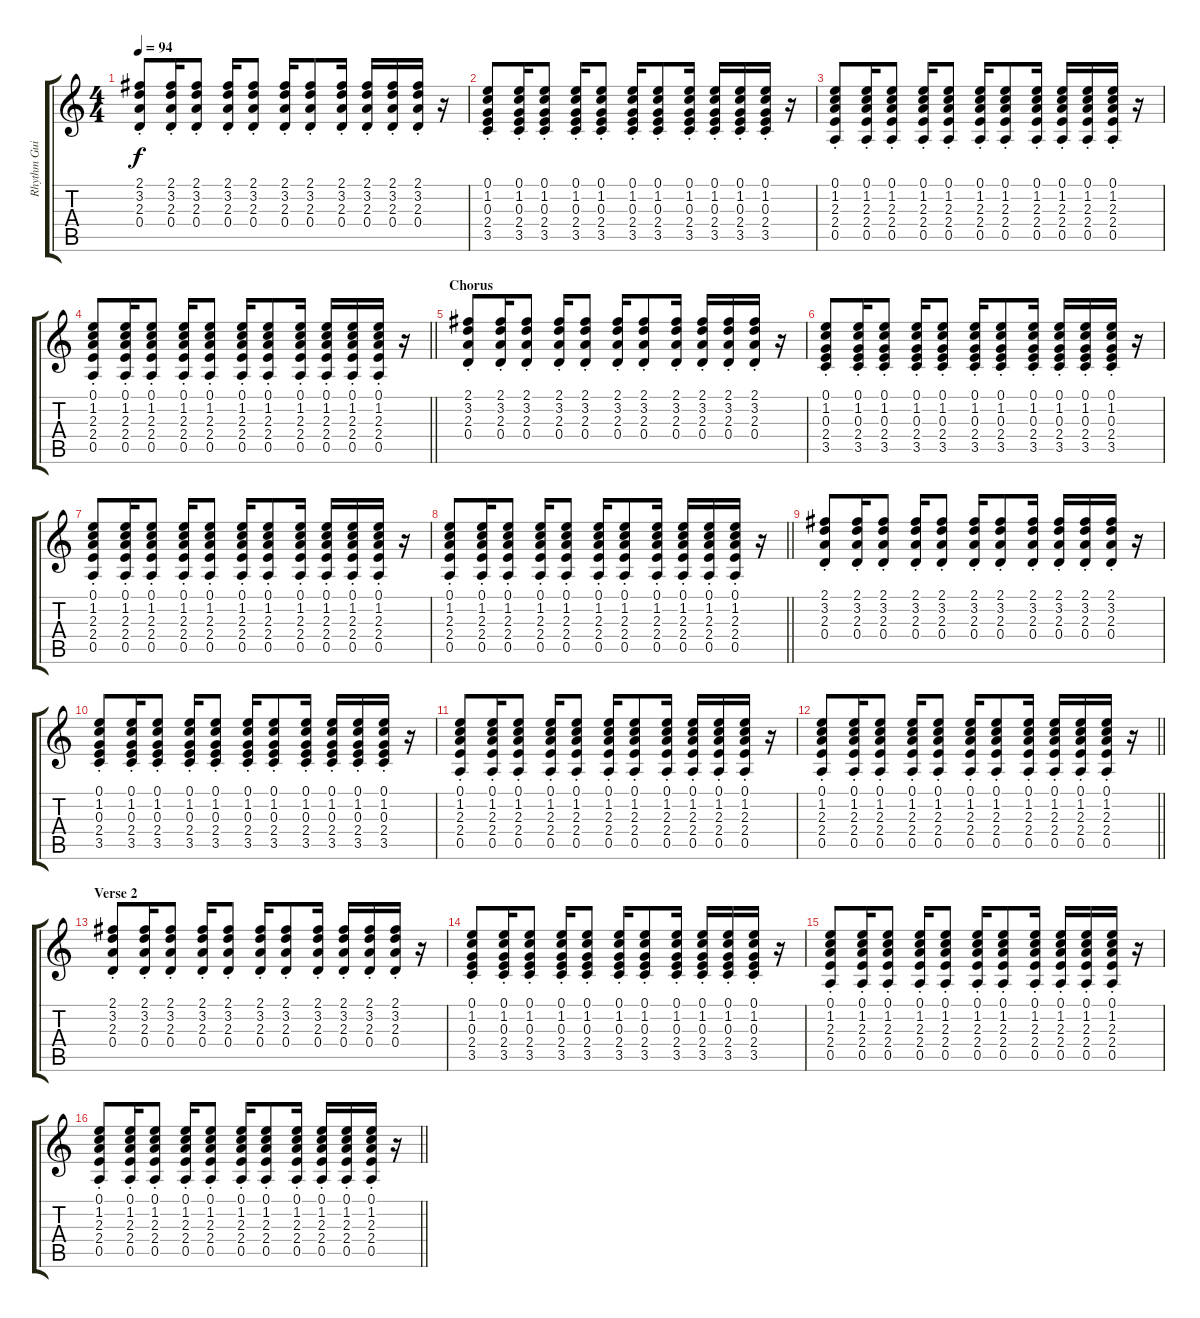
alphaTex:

\track ("Rhythm Guitar" "Rhythm Gui") {instrument electricguitarmuted}
\staff {score tabs}
\tuning (E4 B3 G3 D3 A2 E2) {hide}
\ts (4 4)
\tempo 94
\clef g2
\ks c
(2.1{st} 3.2{st} 2.3{st} 0.4{st}).8{dy f} (2.1{st} 3.2{st} 2.3{st} 0.4{st}).16 (2.1{st} 3.2{st} 2.3{st} 0.4{st}).8 (2.1{st} 3.2{st} 2.3{st} 0.4{st}).16 (2.1{st} 3.2{st} 2.3{st} 0.4{st}).8 (2.1{st} 3.2{st} 2.3{st} 0.4{st}).16 (2.1{st} 3.2{st} 2.3{st} 0.4{st}).8 (2.1{st} 3.2{st} 2.3{st} 0.4{st}).16 (2.1{st} 3.2{st} 2.3{st} 0.4{st}).16 (2.1{st} 3.2{st} 2.3{st} 0.4{st}).16 (2.1{st} 3.2{st} 2.3{st} 0.4{st}).16 r.16 |
(0.1{st} 1.2{st} 0.3{st} 2.4{st} 3.5{st}).8 (0.1{st} 1.2{st} 0.3{st} 2.4{st} 3.5{st}).16 (0.1{st} 1.2{st} 0.3{st} 2.4{st} 3.5{st}).8 (0.1{st} 1.2{st} 0.3{st} 2.4{st} 3.5{st}).16 (0.1{st} 1.2{st} 0.3{st} 2.4{st} 3.5{st}).8 (0.1{st} 1.2{st} 0.3{st} 2.4{st} 3.5{st}).16 (0.1{st} 1.2{st} 0.3{st} 2.4{st} 3.5{st}).8 (0.1{st} 1.2{st} 0.3{st} 2.4{st} 3.5{st}).16 (0.1{st} 1.2{st} 0.3{st} 2.4{st} 3.5{st}).16 (0.1{st} 1.2{st} 0.3{st} 2.4{st} 3.5{st}).16 (0.1{st} 1.2{st} 0.3{st} 2.4{st} 3.5{st}).16 r.16 |
(0.1{st} 1.2{st} 2.3{st} 2.4{st} 0.5{st}).8 (0.1{st} 1.2{st} 2.3{st} 2.4{st} 0.5{st}).16 (0.1{st} 1.2{st} 2.3{st} 2.4{st} 0.5{st}).8 (0.1{st} 1.2{st} 2.3{st} 2.4{st} 0.5{st}).16 (0.1{st} 1.2{st} 2.3{st} 2.4{st} 0.5{st}).8 (0.1{st} 1.2{st} 2.3{st} 2.4{st} 0.5{st}).16 (0.1{st} 1.2{st} 2.3{st} 2.4{st} 0.5{st}).8 (0.1{st} 1.2{st} 2.3{st} 2.4{st} 0.5{st}).16 (0.1{st} 1.2{st} 2.3{st} 2.4{st} 0.5{st}).16 (0.1{st} 1.2{st} 2.3{st} 2.4{st} 0.5{st}).16 (0.1{st} 1.2{st} 2.3{st} 2.4{st} 0.5{st}).16 r.16 |
\barLineRight lightlight
(0.1{st} 1.2{st} 2.3{st} 2.4{st} 0.5{st}).8 (0.1{st} 1.2{st} 2.3{st} 2.4{st} 0.5{st}).16 (0.1{st} 1.2{st} 2.3{st} 2.4{st} 0.5{st}).8 (0.1{st} 1.2{st} 2.3{st} 2.4{st} 0.5{st}).16 (0.1{st} 1.2{st} 2.3{st} 2.4{st} 0.5{st}).8 (0.1{st} 1.2{st} 2.3{st} 2.4{st} 0.5{st}).16 (0.1{st} 1.2{st} 2.3{st} 2.4{st} 0.5{st}).8 (0.1{st} 1.2{st} 2.3{st} 2.4{st} 0.5{st}).16 (0.1{st} 1.2{st} 2.3{st} 2.4{st} 0.5{st}).16 (0.1{st} 1.2{st} 2.3{st} 2.4{st} 0.5{st}).16 (0.1{st} 1.2{st} 2.3{st} 2.4{st} 0.5{st}).16 r.16 |
\section ("" "Chorus")
(2.1{st} 3.2{st} 2.3{st} 0.4{st}).8 (2.1{st} 3.2{st} 2.3{st} 0.4{st}).16 (2.1{st} 3.2{st} 2.3{st} 0.4{st}).8 (2.1{st} 3.2{st} 2.3{st} 0.4{st}).16 (2.1{st} 3.2{st} 2.3{st} 0.4{st}).8 (2.1{st} 3.2{st} 2.3{st} 0.4{st}).16 (2.1{st} 3.2{st} 2.3{st} 0.4{st}).8 (2.1{st} 3.2{st} 2.3{st} 0.4{st}).16 (2.1{st} 3.2{st} 2.3{st} 0.4{st}).16 (2.1{st} 3.2{st} 2.3{st} 0.4{st}).16 (2.1{st} 3.2{st} 2.3{st} 0.4{st}).16 r.16 |
(0.1{st} 1.2{st} 0.3{st} 2.4{st} 3.5{st}).8 (0.1{st} 1.2{st} 0.3{st} 2.4{st} 3.5{st}).16 (0.1{st} 1.2{st} 0.3{st} 2.4{st} 3.5{st}).8 (0.1{st} 1.2{st} 0.3{st} 2.4{st} 3.5{st}).16 (0.1{st} 1.2{st} 0.3{st} 2.4{st} 3.5{st}).8 (0.1{st} 1.2{st} 0.3{st} 2.4{st} 3.5{st}).16 (0.1{st} 1.2{st} 0.3{st} 2.4{st} 3.5{st}).8 (0.1{st} 1.2{st} 0.3{st} 2.4{st} 3.5{st}).16 (0.1{st} 1.2{st} 0.3{st} 2.4{st} 3.5{st}).16 (0.1{st} 1.2{st} 0.3{st} 2.4{st} 3.5{st}).16 (0.1{st} 1.2{st} 0.3{st} 2.4{st} 3.5{st}).16 r.16 |
(0.1{st} 1.2{st} 2.3{st} 2.4{st} 0.5{st}).8 (0.1{st} 1.2{st} 2.3{st} 2.4{st} 0.5{st}).16 (0.1{st} 1.2{st} 2.3{st} 2.4{st} 0.5{st}).8 (0.1{st} 1.2{st} 2.3{st} 2.4{st} 0.5{st}).16 (0.1{st} 1.2{st} 2.3{st} 2.4{st} 0.5{st}).8 (0.1{st} 1.2{st} 2.3{st} 2.4{st} 0.5{st}).16 (0.1{st} 1.2{st} 2.3{st} 2.4{st} 0.5{st}).8 (0.1{st} 1.2{st} 2.3{st} 2.4{st} 0.5{st}).16 (0.1{st} 1.2{st} 2.3{st} 2.4{st} 0.5{st}).16 (0.1{st} 1.2{st} 2.3{st} 2.4{st} 0.5{st}).16 (0.1{st} 1.2{st} 2.3{st} 2.4{st} 0.5{st}).16 r.16 |
\barLineRight lightlight
(0.1{st} 1.2{st} 2.3{st} 2.4{st} 0.5{st}).8 (0.1{st} 1.2{st} 2.3{st} 2.4{st} 0.5{st}).16 (0.1{st} 1.2{st} 2.3{st} 2.4{st} 0.5{st}).8 (0.1{st} 1.2{st} 2.3{st} 2.4{st} 0.5{st}).16 (0.1{st} 1.2{st} 2.3{st} 2.4{st} 0.5{st}).8 (0.1{st} 1.2{st} 2.3{st} 2.4{st} 0.5{st}).16 (0.1{st} 1.2{st} 2.3{st} 2.4{st} 0.5{st}).8 (0.1{st} 1.2{st} 2.3{st} 2.4{st} 0.5{st}).16 (0.1{st} 1.2{st} 2.3{st} 2.4{st} 0.5{st}).16 (0.1{st} 1.2{st} 2.3{st} 2.4{st} 0.5{st}).16 (0.1{st} 1.2{st} 2.3{st} 2.4{st} 0.5{st}).16 r.16 |
(2.1{st} 3.2{st} 2.3{st} 0.4{st}).8 (2.1{st} 3.2{st} 2.3{st} 0.4{st}).16 (2.1{st} 3.2{st} 2.3{st} 0.4{st}).8 (2.1{st} 3.2{st} 2.3{st} 0.4{st}).16 (2.1{st} 3.2{st} 2.3{st} 0.4{st}).8 (2.1{st} 3.2{st} 2.3{st} 0.4{st}).16 (2.1{st} 3.2{st} 2.3{st} 0.4{st}).8 (2.1{st} 3.2{st} 2.3{st} 0.4{st}).16 (2.1{st} 3.2{st} 2.3{st} 0.4{st}).16 (2.1{st} 3.2{st} 2.3{st} 0.4{st}).16 (2.1{st} 3.2{st} 2.3{st} 0.4{st}).16 r.16 |
(0.1{st} 1.2{st} 0.3{st} 2.4{st} 3.5{st}).8 (0.1{st} 1.2{st} 0.3{st} 2.4{st} 3.5{st}).16 (0.1{st} 1.2{st} 0.3{st} 2.4{st} 3.5{st}).8 (0.1{st} 1.2{st} 0.3{st} 2.4{st} 3.5{st}).16 (0.1{st} 1.2{st} 0.3{st} 2.4{st} 3.5{st}).8 (0.1{st} 1.2{st} 0.3{st} 2.4{st} 3.5{st}).16 (0.1{st} 1.2{st} 0.3{st} 2.4{st} 3.5{st}).8 (0.1{st} 1.2{st} 0.3{st} 2.4{st} 3.5{st}).16 (0.1{st} 1.2{st} 0.3{st} 2.4{st} 3.5{st}).16 (0.1{st} 1.2{st} 0.3{st} 2.4{st} 3.5{st}).16 (0.1{st} 1.2{st} 0.3{st} 2.4{st} 3.5{st}).16 r.16 |
(0.1{st} 1.2{st} 2.3{st} 2.4{st} 0.5{st}).8 (0.1{st} 1.2{st} 2.3{st} 2.4{st} 0.5{st}).16 (0.1{st} 1.2{st} 2.3{st} 2.4{st} 0.5{st}).8 (0.1{st} 1.2{st} 2.3{st} 2.4{st} 0.5{st}).16 (0.1{st} 1.2{st} 2.3{st} 2.4{st} 0.5{st}).8 (0.1{st} 1.2{st} 2.3{st} 2.4{st} 0.5{st}).16 (0.1{st} 1.2{st} 2.3{st} 2.4{st} 0.5{st}).8 (0.1{st} 1.2{st} 2.3{st} 2.4{st} 0.5{st}).16 (0.1{st} 1.2{st} 2.3{st} 2.4{st} 0.5{st}).16 (0.1{st} 1.2{st} 2.3{st} 2.4{st} 0.5{st}).16 (0.1{st} 1.2{st} 2.3{st} 2.4{st} 0.5{st}).16 r.16 |
\barLineRight lightlight
(0.1{st} 1.2{st} 2.3{st} 2.4{st} 0.5{st}).8 (0.1{st} 1.2{st} 2.3{st} 2.4{st} 0.5{st}).16 (0.1{st} 1.2{st} 2.3{st} 2.4{st} 0.5{st}).8 (0.1{st} 1.2{st} 2.3{st} 2.4{st} 0.5{st}).16 (0.1{st} 1.2{st} 2.3{st} 2.4{st} 0.5{st}).8 (0.1{st} 1.2{st} 2.3{st} 2.4{st} 0.5{st}).16 (0.1{st} 1.2{st} 2.3{st} 2.4{st} 0.5{st}).8 (0.1{st} 1.2{st} 2.3{st} 2.4{st} 0.5{st}).16 (0.1{st} 1.2{st} 2.3{st} 2.4{st} 0.5{st}).16 (0.1{st} 1.2{st} 2.3{st} 2.4{st} 0.5{st}).16 (0.1{st} 1.2{st} 2.3{st} 2.4{st} 0.5{st}).16 r.16 |
\section ("" "Verse 2")
(2.1{st} 3.2{st} 2.3{st} 0.4{st}).8{volume 7 instrument electricguitarmuted} (2.1{st} 3.2{st} 2.3{st} 0.4{st}).16 (2.1{st} 3.2{st} 2.3{st} 0.4{st}).8 (2.1{st} 3.2{st} 2.3{st} 0.4{st}).16 (2.1{st} 3.2{st} 2.3{st} 0.4{st}).8 (2.1{st} 3.2{st} 2.3{st} 0.4{st}).16 (2.1{st} 3.2{st} 2.3{st} 0.4{st}).8 (2.1{st} 3.2{st} 2.3{st} 0.4{st}).16 (2.1{st} 3.2{st} 2.3{st} 0.4{st}).16 (2.1{st} 3.2{st} 2.3{st} 0.4{st}).16 (2.1{st} 3.2{st} 2.3{st} 0.4{st}).16 r.16 |
(0.1{st} 1.2{st} 0.3{st} 2.4{st} 3.5{st}).8 (0.1{st} 1.2{st} 0.3{st} 2.4{st} 3.5{st}).16 (0.1{st} 1.2{st} 0.3{st} 2.4{st} 3.5{st}).8 (0.1{st} 1.2{st} 0.3{st} 2.4{st} 3.5{st}).16 (0.1{st} 1.2{st} 0.3{st} 2.4{st} 3.5{st}).8 (0.1{st} 1.2{st} 0.3{st} 2.4{st} 3.5{st}).16 (0.1{st} 1.2{st} 0.3{st} 2.4{st} 3.5{st}).8 (0.1{st} 1.2{st} 0.3{st} 2.4{st} 3.5{st}).16 (0.1{st} 1.2{st} 0.3{st} 2.4{st} 3.5{st}).16 (0.1{st} 1.2{st} 0.3{st} 2.4{st} 3.5{st}).16 (0.1{st} 1.2{st} 0.3{st} 2.4{st} 3.5{st}).16 r.16 |
(0.1{st} 1.2{st} 2.3{st} 2.4{st} 0.5{st}).8 (0.1{st} 1.2{st} 2.3{st} 2.4{st} 0.5{st}).16 (0.1{st} 1.2{st} 2.3{st} 2.4{st} 0.5{st}).8 (0.1{st} 1.2{st} 2.3{st} 2.4{st} 0.5{st}).16 (0.1{st} 1.2{st} 2.3{st} 2.4{st} 0.5{st}).8 (0.1{st} 1.2{st} 2.3{st} 2.4{st} 0.5{st}).16 (0.1{st} 1.2{st} 2.3{st} 2.4{st} 0.5{st}).8 (0.1{st} 1.2{st} 2.3{st} 2.4{st} 0.5{st}).16 (0.1{st} 1.2{st} 2.3{st} 2.4{st} 0.5{st}).16 (0.1{st} 1.2{st} 2.3{st} 2.4{st} 0.5{st}).16 (0.1{st} 1.2{st} 2.3{st} 2.4{st} 0.5{st}).16 r.16 |
\barLineRight lightlight
(0.1{st} 1.2{st} 2.3{st} 2.4{st} 0.5{st}).8 (0.1{st} 1.2{st} 2.3{st} 2.4{st} 0.5{st}).16 (0.1{st} 1.2{st} 2.3{st} 2.4{st} 0.5{st}).8 (0.1{st} 1.2{st} 2.3{st} 2.4{st} 0.5{st}).16 (0.1{st} 1.2{st} 2.3{st} 2.4{st} 0.5{st}).8 (0.1{st} 1.2{st} 2.3{st} 2.4{st} 0.5{st}).16 (0.1{st} 1.2{st} 2.3{st} 2.4{st} 0.5{st}).8 (0.1{st} 1.2{st} 2.3{st} 2.4{st} 0.5{st}).16 (0.1{st} 1.2{st} 2.3{st} 2.4{st} 0.5{st}).16 (0.1{st} 1.2{st} 2.3{st} 2.4{st} 0.5{st}).16 (0.1{st} 1.2{st} 2.3{st} 2.4{st} 0.5{st}).16 r.16
